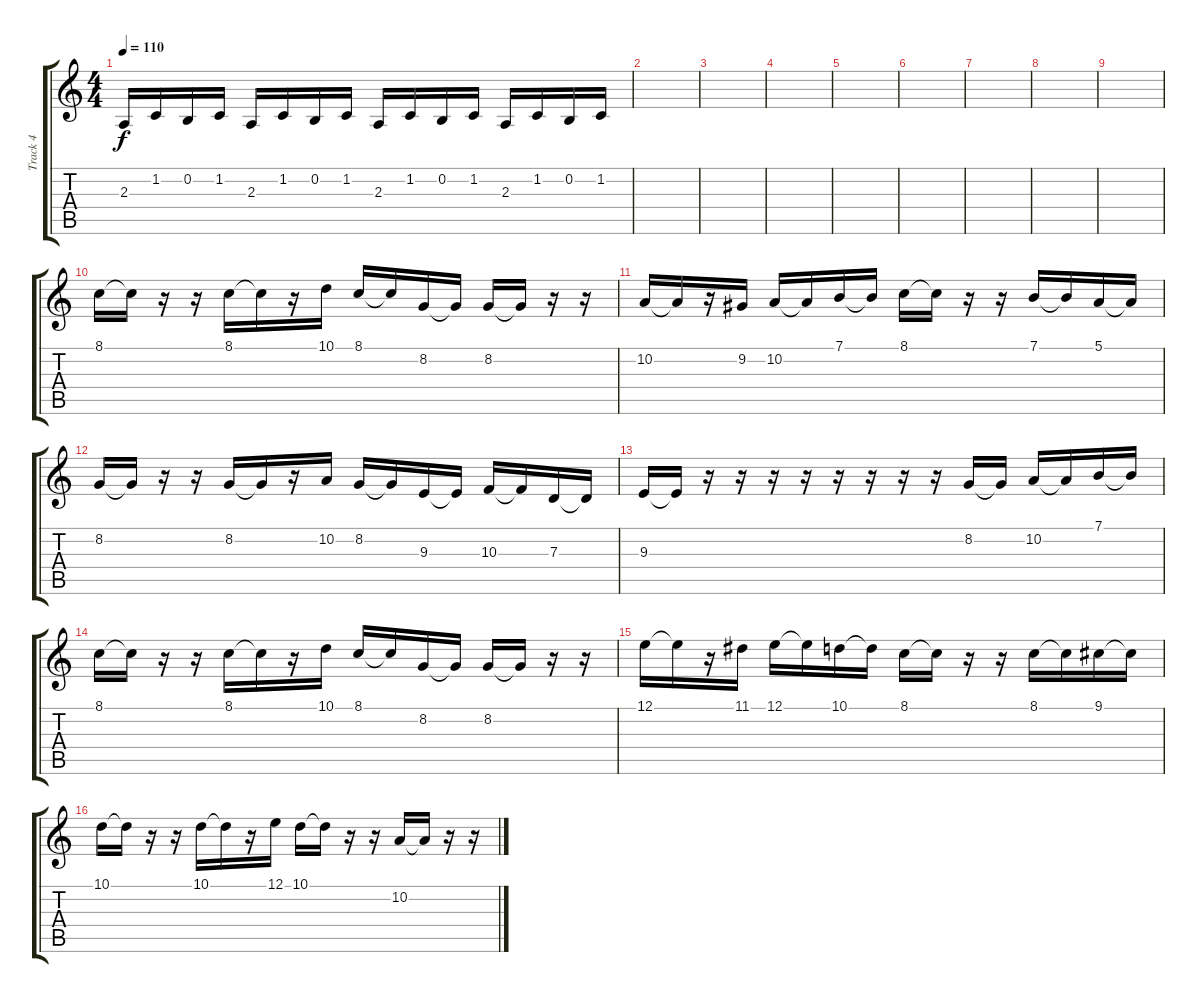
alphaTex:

\track ("Track 4" "Track 4") {instrument musicbox}
\staff {score tabs}
\tuning (E4 B3 G3 D3 A2 E2) {hide}
\ts (4 4)
\tempo 110
\clef g2
\ks c
2.3.16{dy f} 1.2.16 0.2.16 1.2.16 2.3.16 1.2.16 0.2.16 1.2.16 2.3.16 1.2.16 0.2.16 1.2.16 2.3.16 1.2.16 0.2.16 1.2.16 |
|
|
|
|
|
|
|
|
8.1.16 8.1{t}.16 r.16 r.16 8.1.16 8.1{t}.16 r.16 10.1.16 8.1.16 8.1{t}.16 8.2.16 8.2{t}.16 8.2.16 8.2{t}.16 r.16 r.16 |
10.2.16 10.2{t}.16 r.16 9.2.16 10.2.16 10.2{t}.16 7.1.16 7.1{t}.16 8.1.16 8.1{t}.16 r.16 r.16 7.1.16 7.1{t}.16 5.1.16 5.1{t}.16 |
8.2.16 8.2{t}.16 r.16 r.16 8.2.16 8.2{t}.16 r.16 10.2.16 8.2.16 8.2{t}.16 9.3.16 9.3{t}.16 10.3.16 10.3{t}.16 7.3.16 7.3{t}.16 |
9.3.16 9.3{t}.16 r.16 r.16 r.16 r.16 r.16 r.16 r.16 r.16 8.2.16 8.2{t}.16 10.2.16 10.2{t}.16 7.1.16 7.1{t}.16 |
8.1.16 8.1{t}.16 r.16 r.16 8.1.16 8.1{t}.16 r.16 10.1.16 8.1.16 8.1{t}.16 8.2.16 8.2{t}.16 8.2.16 8.2{t}.16 r.16 r.16 |
12.1.16 12.1{t}.16 r.16 11.1.16 12.1.16 12.1{t}.16 10.1.16 10.1{t}.16 8.1.16 8.1{t}.16 r.16 r.16 8.1.16 8.1{t}.16 9.1.16 9.1{t}.16 |
10.1.16 10.1{t}.16 r.16 r.16 10.1.16 10.1{t}.16 r.16 12.1.16 10.1.16 10.1{t}.16 r.16 r.16 10.2.16 10.2{t}.16 r.16 r.16
